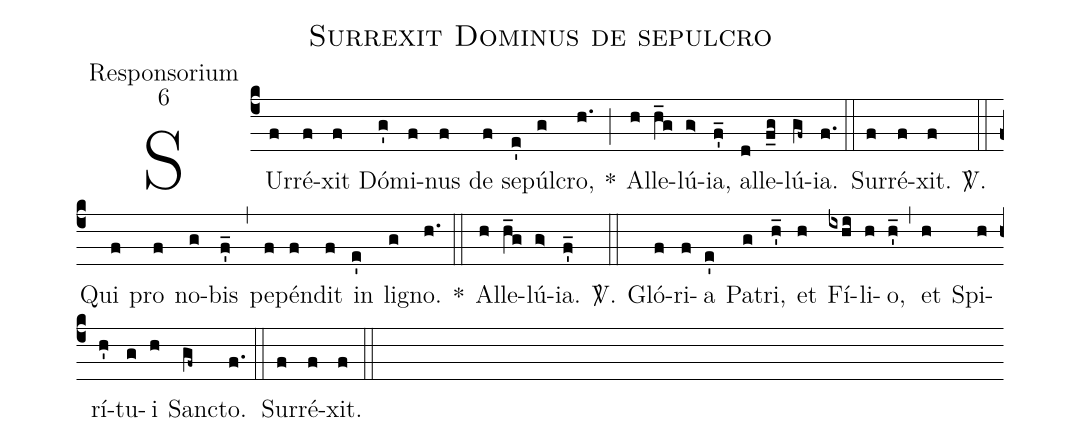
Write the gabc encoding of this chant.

name: Surrexit Dominus de sepulcro;
office-part: Responsorium;
mode: 6;
%%
(c4)
SUr(f)ré(f)xit(f) Dó(g')mi(f)nus(f) de(f) se(e')púl(g)cro,(h.) *(;)
Al(h)le(h_g)lú(g>)ia,(f_') al(d)le(f_g)lú(gf~)ia.(f.) (::)
Sur(f)ré(f)xit.(f) <sp>V/</sp>.(::)
Qui(f) pro(f) no(g)bis(f'_) (,)
pe(f)pén(f)dit(f) in(e') li(g)gno.(h.) *(::)
Al(h)le(h_g)lú(g>)ia.(f_') <sp>V/</sp>.(::)
Gló(f)ri(f)a(e') Pa(g)tri,(h'_) et(h) Fí(ixhi)li(h)o,(h_') (,)
et(h) Spi(h)rí(h')tu(g)i(h) Sanc(gf~)to.(f.) (::)
Sur(f)ré(f)xit.(f) (::)
